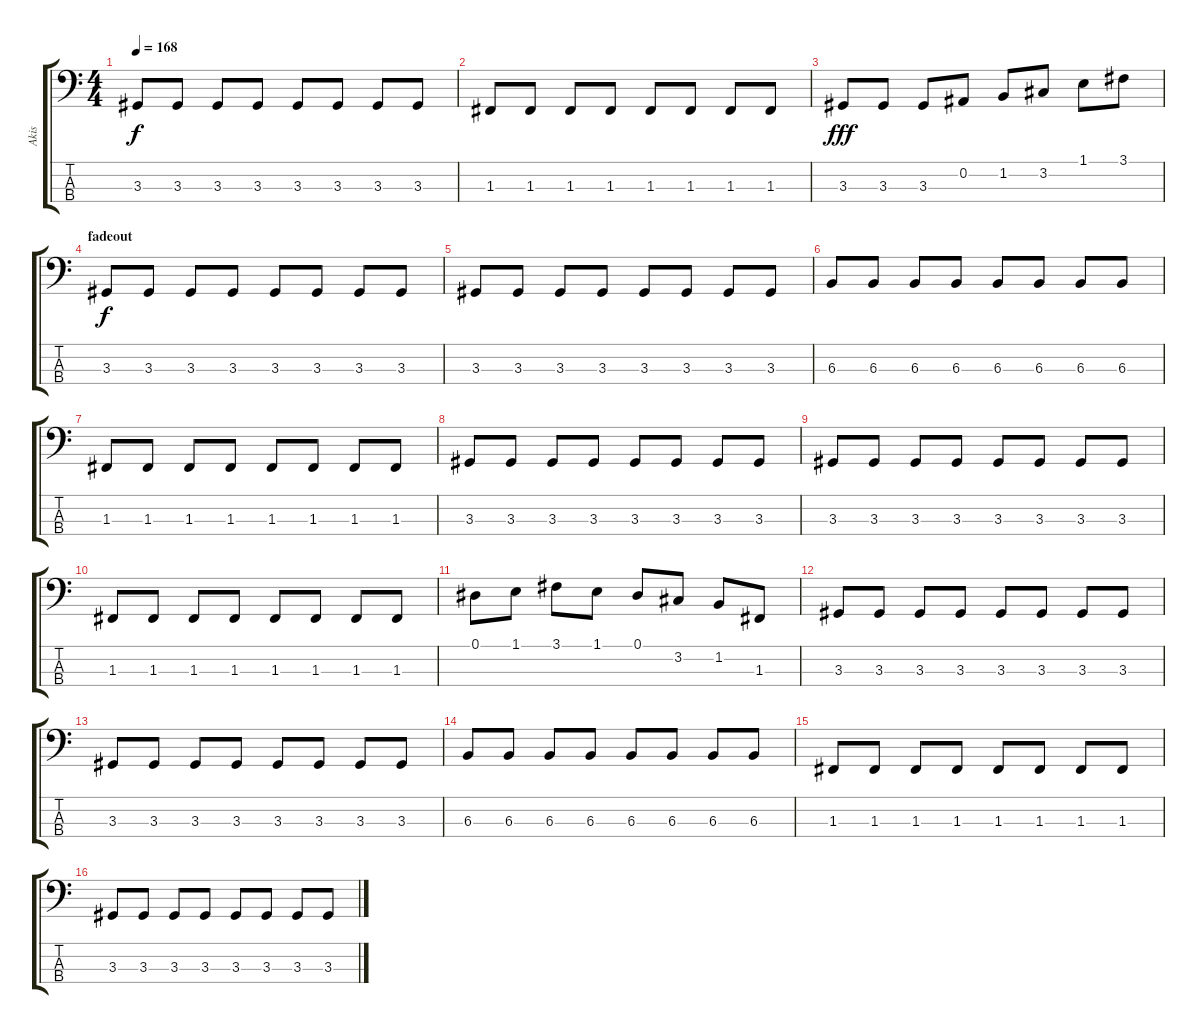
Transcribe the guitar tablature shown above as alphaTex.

\track ("Akis" "Akis") {instrument electricbassfinger}
\staff {score tabs}
\tuning (Eb2 Bb1 F1 C1) {hide}
\ts (4 4)
\tempo 168
\clef f4
\ks c
3.3.8{dy f} 3.3.8 3.3.8 3.3.8 3.3.8 3.3.8 3.3.8 3.3.8 |
1.3.8 1.3.8 1.3.8 1.3.8 1.3.8 1.3.8 1.3.8 1.3.8 |
3.3.8{dy fff} 3.3.8 3.3.8 0.2.8 1.2.8 3.2.8 1.1.8 3.1.8 |
\section ("" "fadeout")
3.3.8{dy f volume 14} 3.3.8 3.3.8 3.3.8 3.3.8 3.3.8 3.3.8 3.3.8 |
3.3.8 3.3.8 3.3.8 3.3.8 3.3.8 3.3.8 3.3.8 3.3.8 |
6.3.8 6.3.8 6.3.8 6.3.8 6.3.8 6.3.8 6.3.8 6.3.8 |
1.3.8{volume 13} 1.3.8 1.3.8 1.3.8 1.3.8 1.3.8 1.3.8 1.3.8 |
3.3.8 3.3.8 3.3.8 3.3.8 3.3.8 3.3.8 3.3.8 3.3.8 |
3.3.8{volume 11} 3.3.8 3.3.8 3.3.8 3.3.8 3.3.8 3.3.8 3.3.8 |
1.3.8 1.3.8 1.3.8 1.3.8 1.3.8 1.3.8 1.3.8 1.3.8 |
0.1.8 1.1.8 3.1.8 1.1.8 0.1.8 3.2.8 1.2.8 1.3.8 |
3.3.8{volume 8} 3.3.8 3.3.8 3.3.8 3.3.8 3.3.8 3.3.8 3.3.8 |
3.3.8 3.3.8 3.3.8 3.3.8 3.3.8 3.3.8 3.3.8 3.3.8 |
6.3.8 6.3.8 6.3.8 6.3.8 6.3.8 6.3.8 6.3.8 6.3.8 |
1.3.8 1.3.8 1.3.8{volume 5} 1.3.8 1.3.8 1.3.8 1.3.8 1.3.8 |
3.3.8 3.3.8 3.3.8 3.3.8 3.3.8 3.3.8 3.3.8 3.3.8
